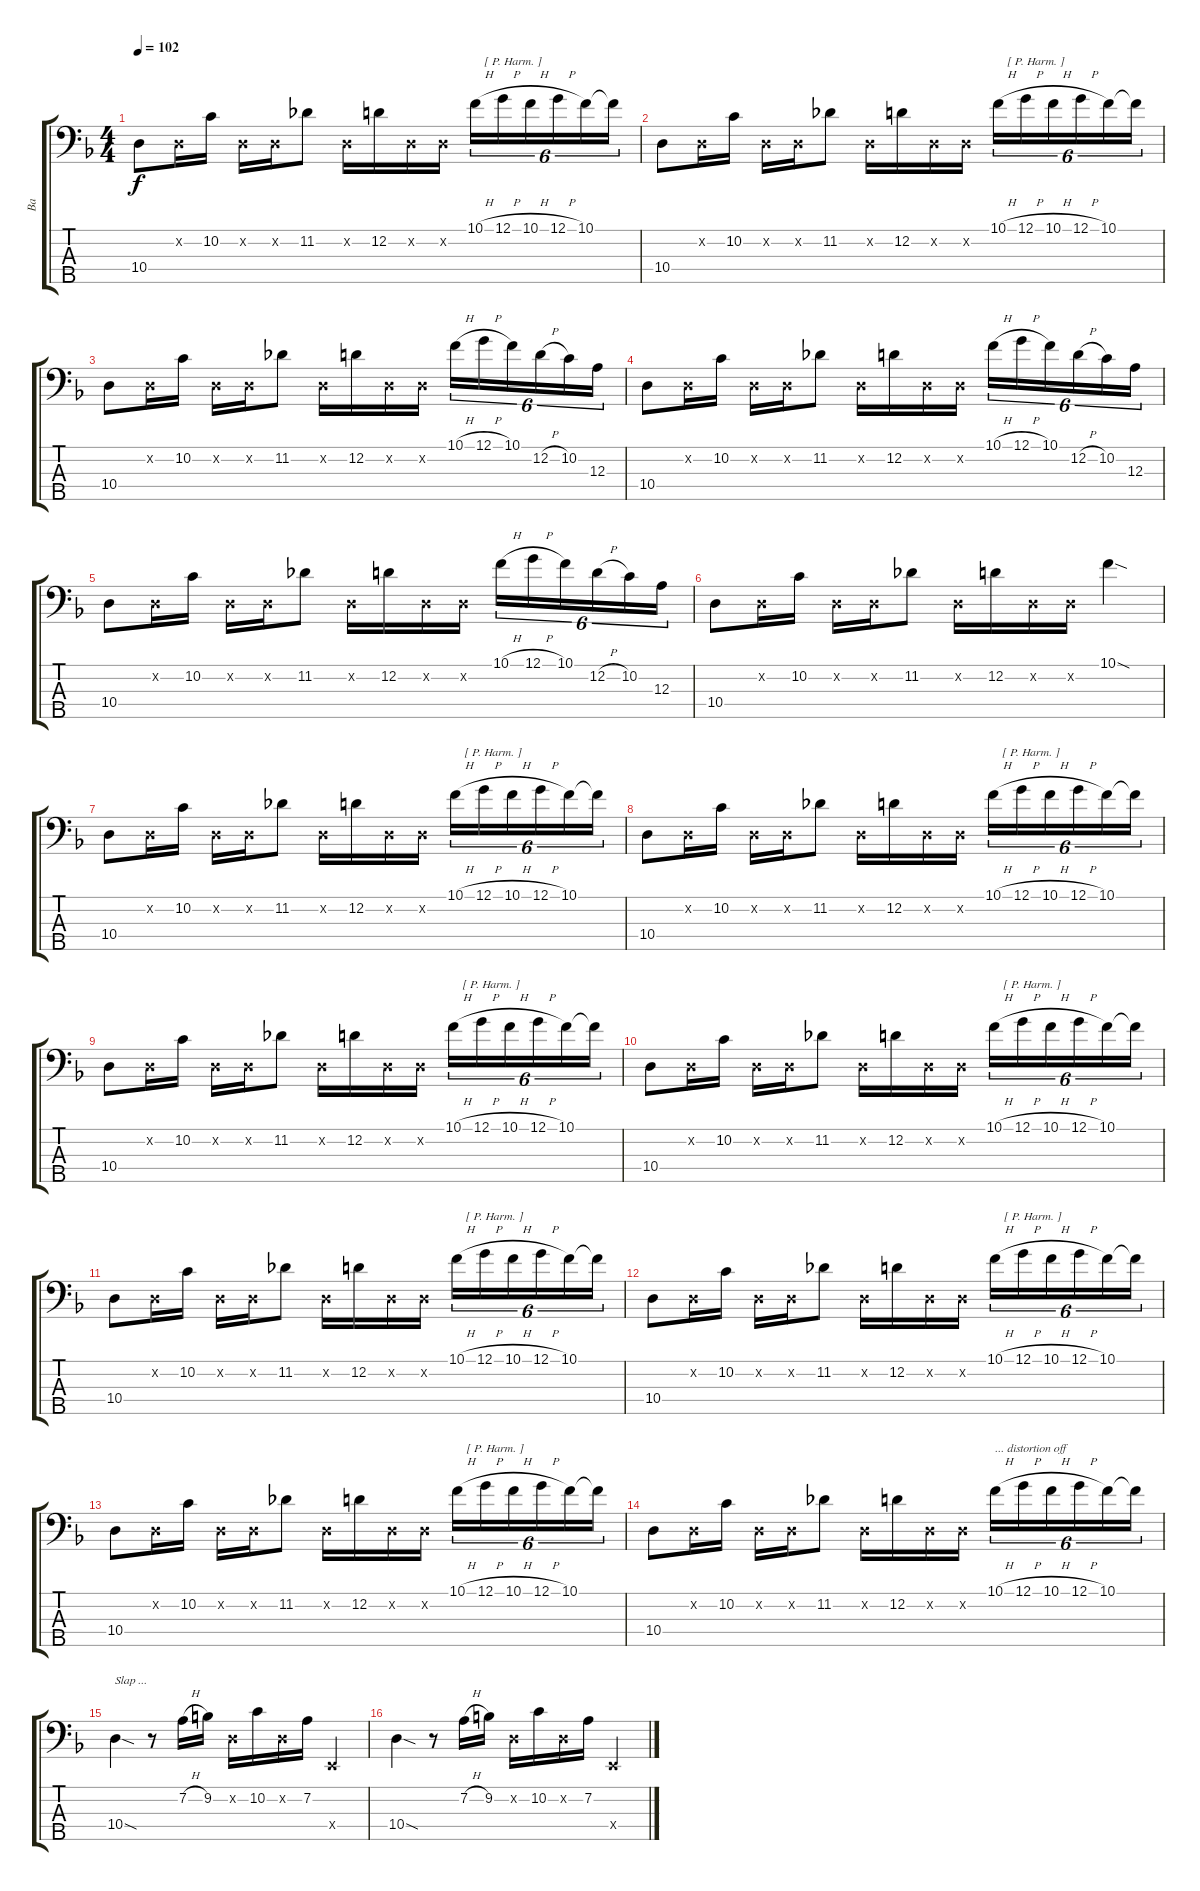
\track ("Ba" "Ba") {instrument slapbass1}
\staff {score tabs}
\tuning (G2 D2 A1 E1 B0) {hide}
\ts (4 4)
\tempo 102
\clef f4
\ks f
10.4.8{dy f} 0.2{x}.16 10.2.16 0.2{x}.16 0.2{x}.16 11.2.8 0.2{x}.16 12.2.16 0.2{x}.16 0.2{x}.16 10.1{h}.16{tu (6 4) txt "   [ P. Harm. ]"} 12.1{h}.16{tu (6 4)} 10.1{h}.16{tu (6 4)} 12.1{h}.16{tu (6 4)} 10.1.16{tu (6 4)} 10.1{t}.16{tu (6 4)} |
10.4.8 0.2{x}.16 10.2.16 0.2{x}.16 0.2{x}.16 11.2.8 0.2{x}.16 12.2.16 0.2{x}.16 0.2{x}.16 10.1{h}.16{tu (6 4) txt "   [ P. Harm. ]"} 12.1{h}.16{tu (6 4)} 10.1{h}.16{tu (6 4)} 12.1{h}.16{tu (6 4)} 10.1.16{tu (6 4)} 10.1{t}.16{tu (6 4)} |
10.4.8 0.2{x}.16 10.2.16 0.2{x}.16 0.2{x}.16 11.2.8 0.2{x}.16 12.2.16 0.2{x}.16 0.2{x}.16 10.1{h}.16{tu (6 4)} 12.1{h}.16{tu (6 4)} 10.1.16{tu (6 4)} 12.2{h}.16{tu (6 4)} 10.2.16{tu (6 4)} 12.3.16{tu (6 4)} |
10.4.8 0.2{x}.16 10.2.16 0.2{x}.16 0.2{x}.16 11.2.8 0.2{x}.16 12.2.16 0.2{x}.16 0.2{x}.16 10.1{h}.16{tu (6 4)} 12.1{h}.16{tu (6 4)} 10.1.16{tu (6 4)} 12.2{h}.16{tu (6 4)} 10.2.16{tu (6 4)} 12.3.16{tu (6 4)} |
10.4.8 0.2{x}.16 10.2.16 0.2{x}.16 0.2{x}.16 11.2.8 0.2{x}.16 12.2.16 0.2{x}.16 0.2{x}.16 10.1{h}.16{tu (6 4)} 12.1{h}.16{tu (6 4)} 10.1.16{tu (6 4)} 12.2{h}.16{tu (6 4)} 10.2.16{tu (6 4)} 12.3.16{tu (6 4)} |
10.4.8 0.2{x}.16 10.2.16 0.2{x}.16 0.2{x}.16 11.2.8 0.2{x}.16 12.2.16 0.2{x}.16 0.2{x}.16 10.1{sod}.4 |
10.4.8 0.2{x}.16 10.2.16 0.2{x}.16 0.2{x}.16 11.2.8 0.2{x}.16 12.2.16 0.2{x}.16 0.2{x}.16 10.1{h}.16{tu (6 4) txt "   [ P. Harm. ]"} 12.1{h}.16{tu (6 4)} 10.1{h}.16{tu (6 4)} 12.1{h}.16{tu (6 4)} 10.1.16{tu (6 4)} 10.1{t}.16{tu (6 4)} |
10.4.8 0.2{x}.16 10.2.16 0.2{x}.16 0.2{x}.16 11.2.8 0.2{x}.16 12.2.16 0.2{x}.16 0.2{x}.16 10.1{h}.16{tu (6 4) txt "   [ P. Harm. ]"} 12.1{h}.16{tu (6 4)} 10.1{h}.16{tu (6 4)} 12.1{h}.16{tu (6 4)} 10.1.16{tu (6 4)} 10.1{t}.16{tu (6 4)} |
10.4.8 0.2{x}.16 10.2.16 0.2{x}.16 0.2{x}.16 11.2.8 0.2{x}.16 12.2.16 0.2{x}.16 0.2{x}.16 10.1{h}.16{tu (6 4) txt "   [ P. Harm. ]"} 12.1{h}.16{tu (6 4)} 10.1{h}.16{tu (6 4)} 12.1{h}.16{tu (6 4)} 10.1.16{tu (6 4)} 10.1{t}.16{tu (6 4)} |
10.4.8 0.2{x}.16 10.2.16 0.2{x}.16 0.2{x}.16 11.2.8 0.2{x}.16 12.2.16 0.2{x}.16 0.2{x}.16 10.1{h}.16{tu (6 4) txt "   [ P. Harm. ]"} 12.1{h}.16{tu (6 4)} 10.1{h}.16{tu (6 4)} 12.1{h}.16{tu (6 4)} 10.1.16{tu (6 4)} 10.1{t}.16{tu (6 4)} |
10.4.8 0.2{x}.16 10.2.16 0.2{x}.16 0.2{x}.16 11.2.8 0.2{x}.16 12.2.16 0.2{x}.16 0.2{x}.16 10.1{h}.16{tu (6 4) txt "   [ P. Harm. ]"} 12.1{h}.16{tu (6 4)} 10.1{h}.16{tu (6 4)} 12.1{h}.16{tu (6 4)} 10.1.16{tu (6 4)} 10.1{t}.16{tu (6 4)} |
10.4.8 0.2{x}.16 10.2.16 0.2{x}.16 0.2{x}.16 11.2.8 0.2{x}.16 12.2.16 0.2{x}.16 0.2{x}.16 10.1{h}.16{tu (6 4) txt "   [ P. Harm. ]"} 12.1{h}.16{tu (6 4)} 10.1{h}.16{tu (6 4)} 12.1{h}.16{tu (6 4)} 10.1.16{tu (6 4)} 10.1{t}.16{tu (6 4)} |
10.4.8 0.2{x}.16 10.2.16 0.2{x}.16 0.2{x}.16 11.2.8 0.2{x}.16 12.2.16 0.2{x}.16 0.2{x}.16 10.1{h}.16{tu (6 4) txt "   [ P. Harm. ]"} 12.1{h}.16{tu (6 4)} 10.1{h}.16{tu (6 4)} 12.1{h}.16{tu (6 4)} 10.1.16{tu (6 4)} 10.1{t}.16{tu (6 4)} |
10.4.8 0.2{x}.16 10.2.16 0.2{x}.16 0.2{x}.16 11.2.8 0.2{x}.16 12.2.16 0.2{x}.16 0.2{x}.16 10.1{h}.16{tu (6 4) txt "... distortion off"} 12.1{h}.16{tu (6 4)} 10.1{h}.16{tu (6 4)} 12.1{h}.16{tu (6 4)} 10.1.16{tu (6 4)} 10.1{t}.16{tu (6 4)} |
10.4{sod}.4{txt "Slap ..." instrument slapbass1} r.8 7.2{h}.16 9.2.16 0.2{x}.16 10.2.16 0.2{x}.16 7.2.16 0.4{x}.4 |
10.4{sod}.4 r.8 7.2{h}.16 9.2.16 0.2{x}.16 10.2.16 0.2{x}.16 7.2.16 0.4{x}.4
